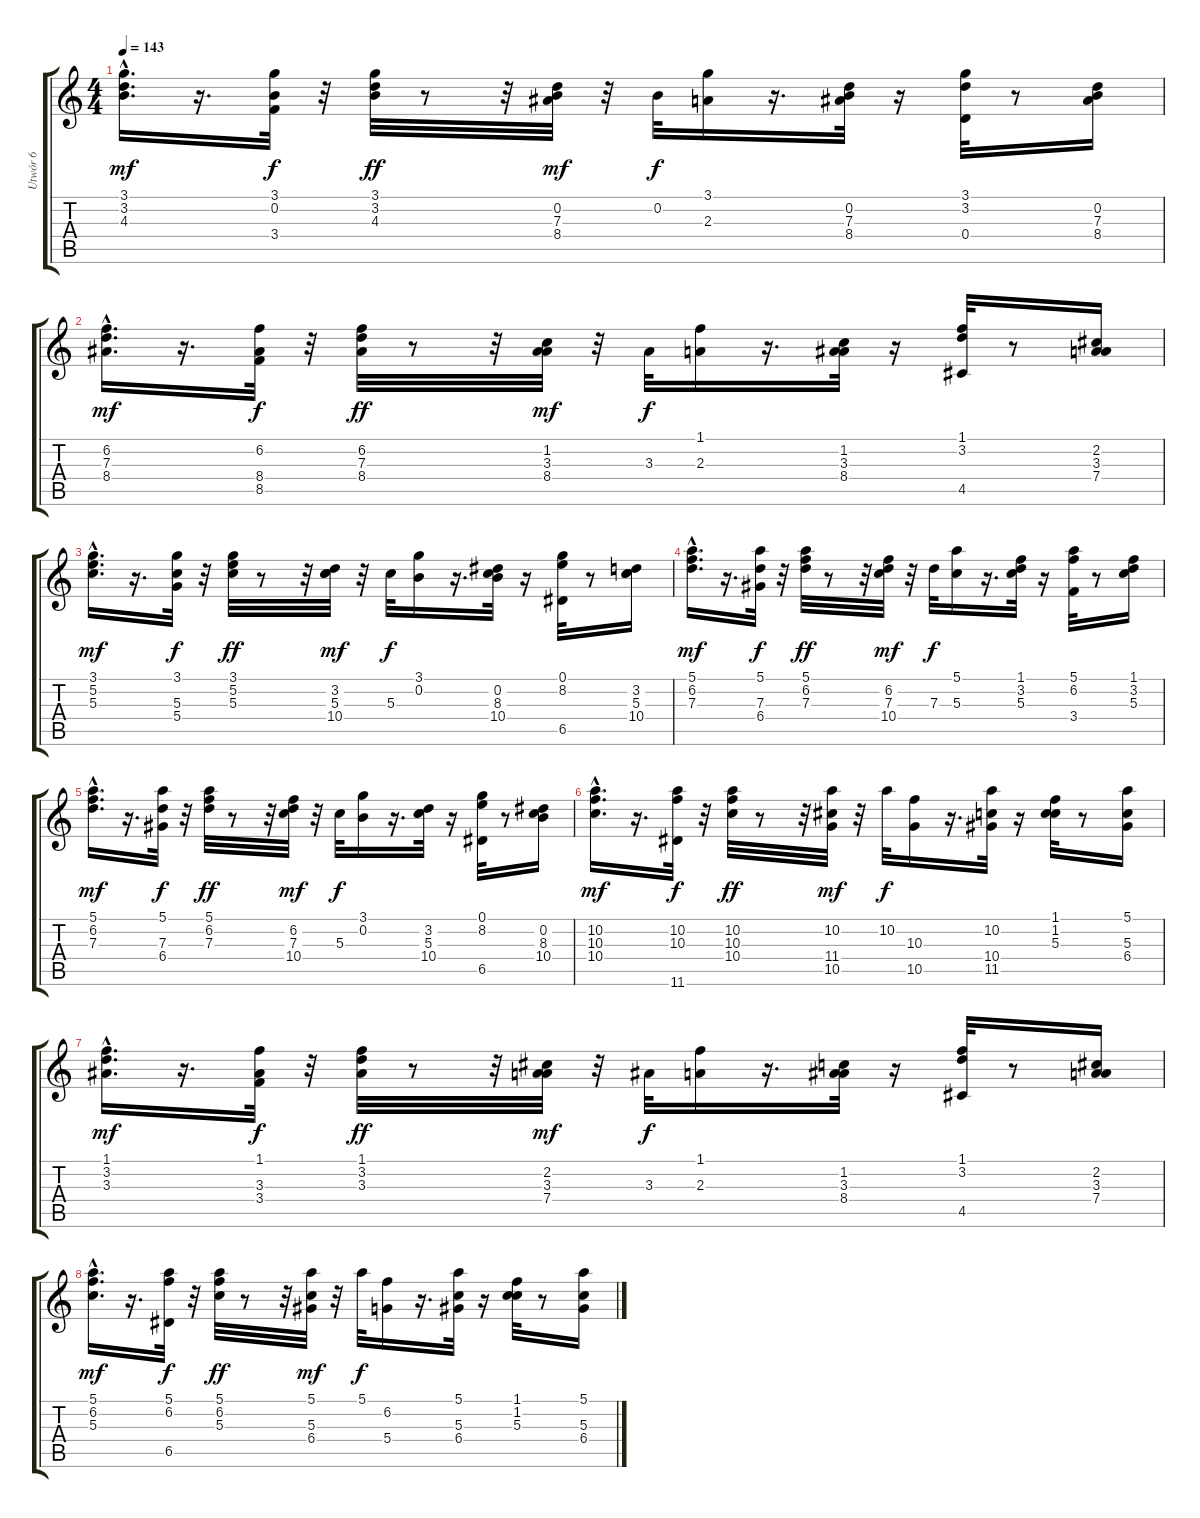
\track ("Utwór 6" "Utwór 6") {instrument acousticguitarsteel}
\staff {score tabs}
\tuning (E4 B3 G3 D3 A2 E2) {hide}
\ts (4 4)
\tempo 143
\clef g2
\ks c
(3.1{hac} 3.2{hac} 4.3{hac}).16{d dy mf} r.16{d} (3.1 0.2 3.4).32{dy f} r.32 (3.1 3.2 4.3).32{dy ff} r.8 r.32 (0.2 7.3 8.4).32{dy mf} r.32 0.2.32{dy f} (3.1 2.3).16 r.16{d} (0.2 7.3 8.4).32 r.16 (3.1 3.2 0.4).32 r.8 (0.2 7.3 8.4).16 |
(6.2{hac} 7.3{hac} 8.4{hac}).16{d dy mf} r.16{d} (6.2 8.4 8.5).32{dy f} r.32 (6.2 7.3 8.4).32{dy ff} r.8 r.32 (1.2 3.3 8.4).32{dy mf} r.32 3.3.32{dy f} (1.1 2.3).16 r.16{d} (1.2 3.3 8.4).32 r.16 (1.1 3.2 4.5).32 r.8 (2.2 3.3 7.4).16 |
(3.1{hac} 5.2{hac} 5.3{hac}).16{d dy mf} r.16{d} (3.1 5.3 5.4).32{dy f} r.32 (3.1 5.2 5.3).32{dy ff} r.8 r.32 (3.2 5.3 10.4).32{dy mf} r.32 5.3.32{dy f} (3.1 0.2).16 r.16{d} (0.2 8.3 10.4).32 r.16 (0.1 8.2 6.5).32 r.8 (3.2 5.3 10.4).16 |
(5.1{hac} 6.2{hac} 7.3{hac}).16{d dy mf} r.16{d} (5.1 7.3 6.4).32{dy f} r.32 (5.1 6.2 7.3).32{dy ff} r.8 r.32 (6.2 7.3 10.4).32{dy mf} r.32 7.3.32{dy f} (5.1 5.3).16 r.16{d} (1.1 3.2 5.3).32 r.16 (5.1 6.2 3.4).32 r.8 (1.1 3.2 5.3).16 |
(5.1{hac} 6.2{hac} 7.3{hac}).16{d dy mf} r.16{d} (5.1 7.3 6.4).32{dy f} r.32 (5.1 6.2 7.3).32{dy ff} r.8 r.32 (6.2 7.3 10.4).32{dy mf} r.32 5.3.32{dy f} (3.1 0.2).16 r.16{d} (3.2 5.3 10.4).32 r.16 (0.1 8.2 6.5).32 r.8 (0.2 8.3 10.4).16 |
(10.2{hac} 10.3{hac} 10.4{hac}).16{d dy mf} r.16{d} (10.2 10.3 11.6).32{dy f} r.32 (10.2 10.3 10.4).32{dy ff} r.8 r.32 (10.2 11.4 10.5).32{dy mf} r.32 10.2.32{dy f} (10.3 10.5).16 r.16{d} (10.2 10.4 11.5).32 r.16 (1.1 1.2 5.3).32 r.8 (5.1 5.3 6.4).16 |
(1.1{hac} 3.2{hac} 3.3{hac}).16{d dy mf} r.16{d} (1.1 3.3 3.4).32{dy f} r.32 (1.1 3.2 3.3).32{dy ff} r.8 r.32 (2.2 3.3 7.4).32{dy mf} r.32 3.3.32{dy f} (1.1 2.3).16 r.16{d} (1.2 3.3 8.4).32 r.16 (1.1 3.2 4.5).32 r.8 (2.2 3.3 7.4).16 |
(5.1{hac} 6.2{hac} 5.3{hac}).16{d dy mf} r.16{d} (5.1 6.2 6.5).32{dy f} r.32 (5.1 6.2 5.3).32{dy ff} r.8 r.32 (5.1 5.3 6.4).32{dy mf} r.32 5.1.32{dy f} (6.2 5.4).16 r.16{d} (5.1 5.3 6.4).32 r.16 (1.1 1.2 5.3).32 r.8 (5.1 5.3 6.4).16
